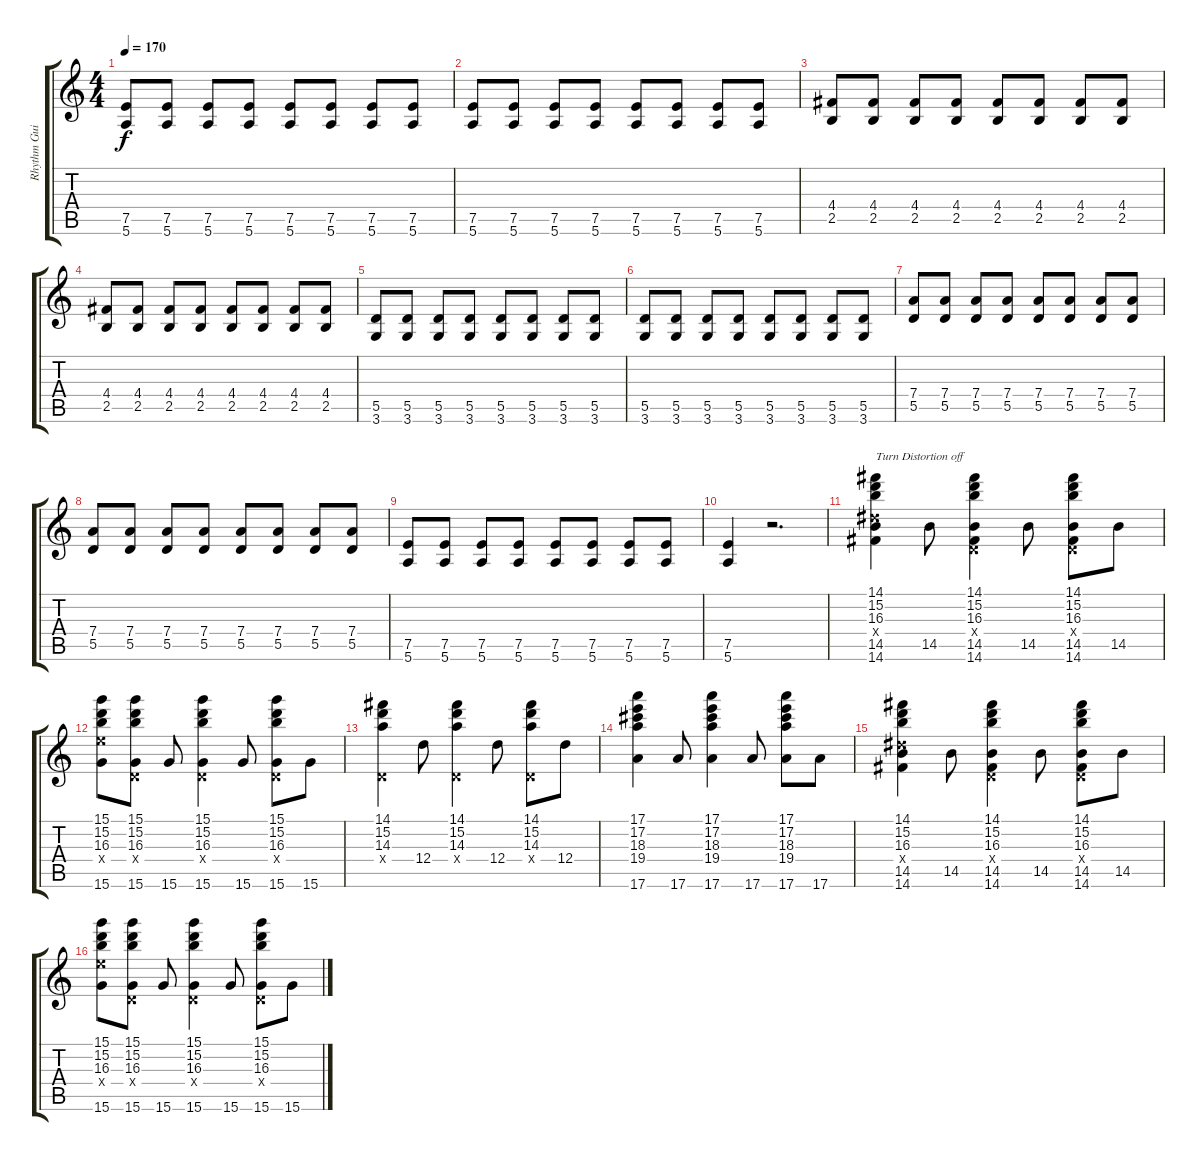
\track ("Rhythm Guitar" "Rhythm Gui") {instrument acousticguitarsteel}
\staff {score tabs}
\tuning (E4 B3 G3 D3 A2 E2) {hide}
\ts (4 4)
\tempo 170
\clef g2
\ks c
(7.5 5.6).8{dy f} (7.5 5.6).8 (7.5 5.6).8 (7.5 5.6).8 (7.5 5.6).8 (7.5 5.6).8 (7.5 5.6).8 (7.5 5.6).8 |
(7.5 5.6).8 (7.5 5.6).8 (7.5 5.6).8 (7.5 5.6).8 (7.5 5.6).8 (7.5 5.6).8 (7.5 5.6).8 (7.5 5.6).8 |
(4.4 2.5).8{instrument overdrivenguitar} (4.4 2.5).8 (4.4 2.5).8 (4.4 2.5).8 (4.4 2.5).8 (4.4 2.5).8 (4.4 2.5).8 (4.4 2.5).8 |
(4.4 2.5).8 (4.4 2.5).8 (4.4 2.5).8 (4.4 2.5).8 (4.4 2.5).8 (4.4 2.5).8 (4.4 2.5).8 (4.4 2.5).8 |
(5.5 3.6).8 (5.5 3.6).8 (5.5 3.6).8 (5.5 3.6).8 (5.5 3.6).8 (5.5 3.6).8 (5.5 3.6).8 (5.5 3.6).8 |
(5.5 3.6).8 (5.5 3.6).8 (5.5 3.6).8 (5.5 3.6).8 (5.5 3.6).8 (5.5 3.6).8 (5.5 3.6).8 (5.5 3.6).8 |
(7.4 5.5).8 (7.4 5.5).8 (7.4 5.5).8 (7.4 5.5).8 (7.4 5.5).8 (7.4 5.5).8 (7.4 5.5).8 (7.4 5.5).8 |
(7.4 5.5).8 (7.4 5.5).8 (7.4 5.5).8 (7.4 5.5).8 (7.4 5.5).8 (7.4 5.5).8 (7.4 5.5).8 (7.4 5.5).8 |
(7.5 5.6).8 (7.5 5.6).8 (7.5 5.6).8 (7.5 5.6).8 (7.5 5.6).8 (7.5 5.6).8 (7.5 5.6).8 (7.5 5.6).8 |
(7.5 5.6).4 r.2{d} |
(14.1 15.2 16.3 13.4{x} 14.5 14.6).4{txt "Turn Distortion off" volume 16 instrument acousticguitarsteel} 14.5.8 (14.1 15.2 16.3 0.4{x} 14.5 14.6).4 14.5.8 (14.1 15.2 16.3 0.4{x} 14.5 14.6).8 14.5.8 |
(15.1 15.2 16.3 14.4{x} 15.6).8 (15.1 15.2 16.3 0.4{x} 15.6).8 15.6.8 (15.1 15.2 16.3 0.4{x} 15.6).4 15.6.8 (15.1 15.2 16.3 0.4{x} 15.6).8 15.6.8 |
(14.1 15.2 14.3 0.4{x}).4 12.4.8 (14.1 15.2 14.3 0.4{x}).4 12.4.8 (14.1 15.2 14.3 0.4{x}).8 12.4.8 |
(17.1 17.2 18.3 19.4 17.6).4 17.6.8 (17.1 17.2 18.3 19.4 17.6).4 17.6.8 (17.1 17.2 18.3 19.4 17.6).8 17.6.8 |
(14.1 15.2 16.3 13.4{x} 14.5 14.6).4 14.5.8 (14.1 15.2 16.3 0.4{x} 14.5 14.6).4 14.5.8 (14.1 15.2 16.3 0.4{x} 14.5 14.6).8 14.5.8 |
(15.1 15.2 16.3 14.4{x} 15.6).8 (15.1 15.2 16.3 0.4{x} 15.6).8 15.6.8 (15.1 15.2 16.3 0.4{x} 15.6).4 15.6.8 (15.1 15.2 16.3 0.4{x} 15.6).8 15.6.8
